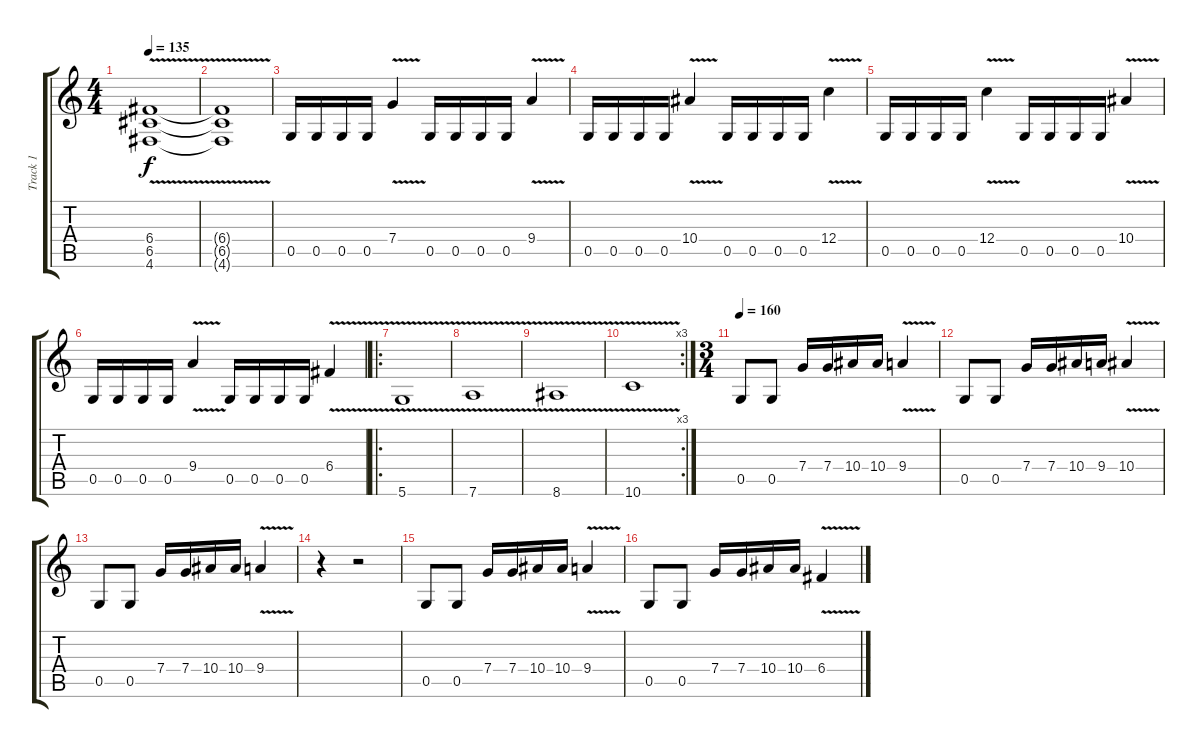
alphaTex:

\track ("Track 1" "Track 1") {instrument distortionguitar}
\staff {score tabs}
\tuning (D4 A3 F3 C3 G2 D2) {hide}
\ts (4 4)
\tempo 135
\clef g2
\ks c
(6.4{v} 6.5{v} 4.6{v}).1{dy f} |
(6.4{t} 6.5{t} 4.6{t}).1 |
0.5.16 0.5.16 0.5.16 0.5.16 7.4{v}.4 0.5.16 0.5.16 0.5.16 0.5.16 9.4{v}.4 |
0.5.16 0.5.16 0.5.16 0.5.16 10.4{v}.4 0.5.16 0.5.16 0.5.16 0.5.16 12.4{v}.4 |
0.5.16 0.5.16 0.5.16 0.5.16 12.4{v}.4 0.5.16 0.5.16 0.5.16 0.5.16 10.4{v}.4 |
0.5.16 0.5.16 0.5.16 0.5.16 9.4{v}.4 0.5.16 0.5.16 0.5.16 0.5.16 6.4{v}.4 |
\ro
5.6{v}.1 |
7.6{v}.1 |
8.6{v}.1 |
\rc 3
10.6{v}.1 |
\ts (3 4)
\tempo 160
0.5.8 0.5.8 7.4.16 7.4.16 10.4.16 10.4.16 9.4{v}.4 |
0.5.8 0.5.8 7.4.16 7.4.16 10.4.16 9.4.16 10.4{v}.4 |
0.5.8 0.5.8 7.4.16 7.4.16 10.4.16 10.4.16 9.4{v}.4 |
r.4 r.2 |
0.5.8 0.5.8 7.4.16 7.4.16 10.4.16 10.4.16 9.4{v}.4 |
0.5.8 0.5.8 7.4.16 7.4.16 10.4.16 10.4.16 6.4{v}.4
